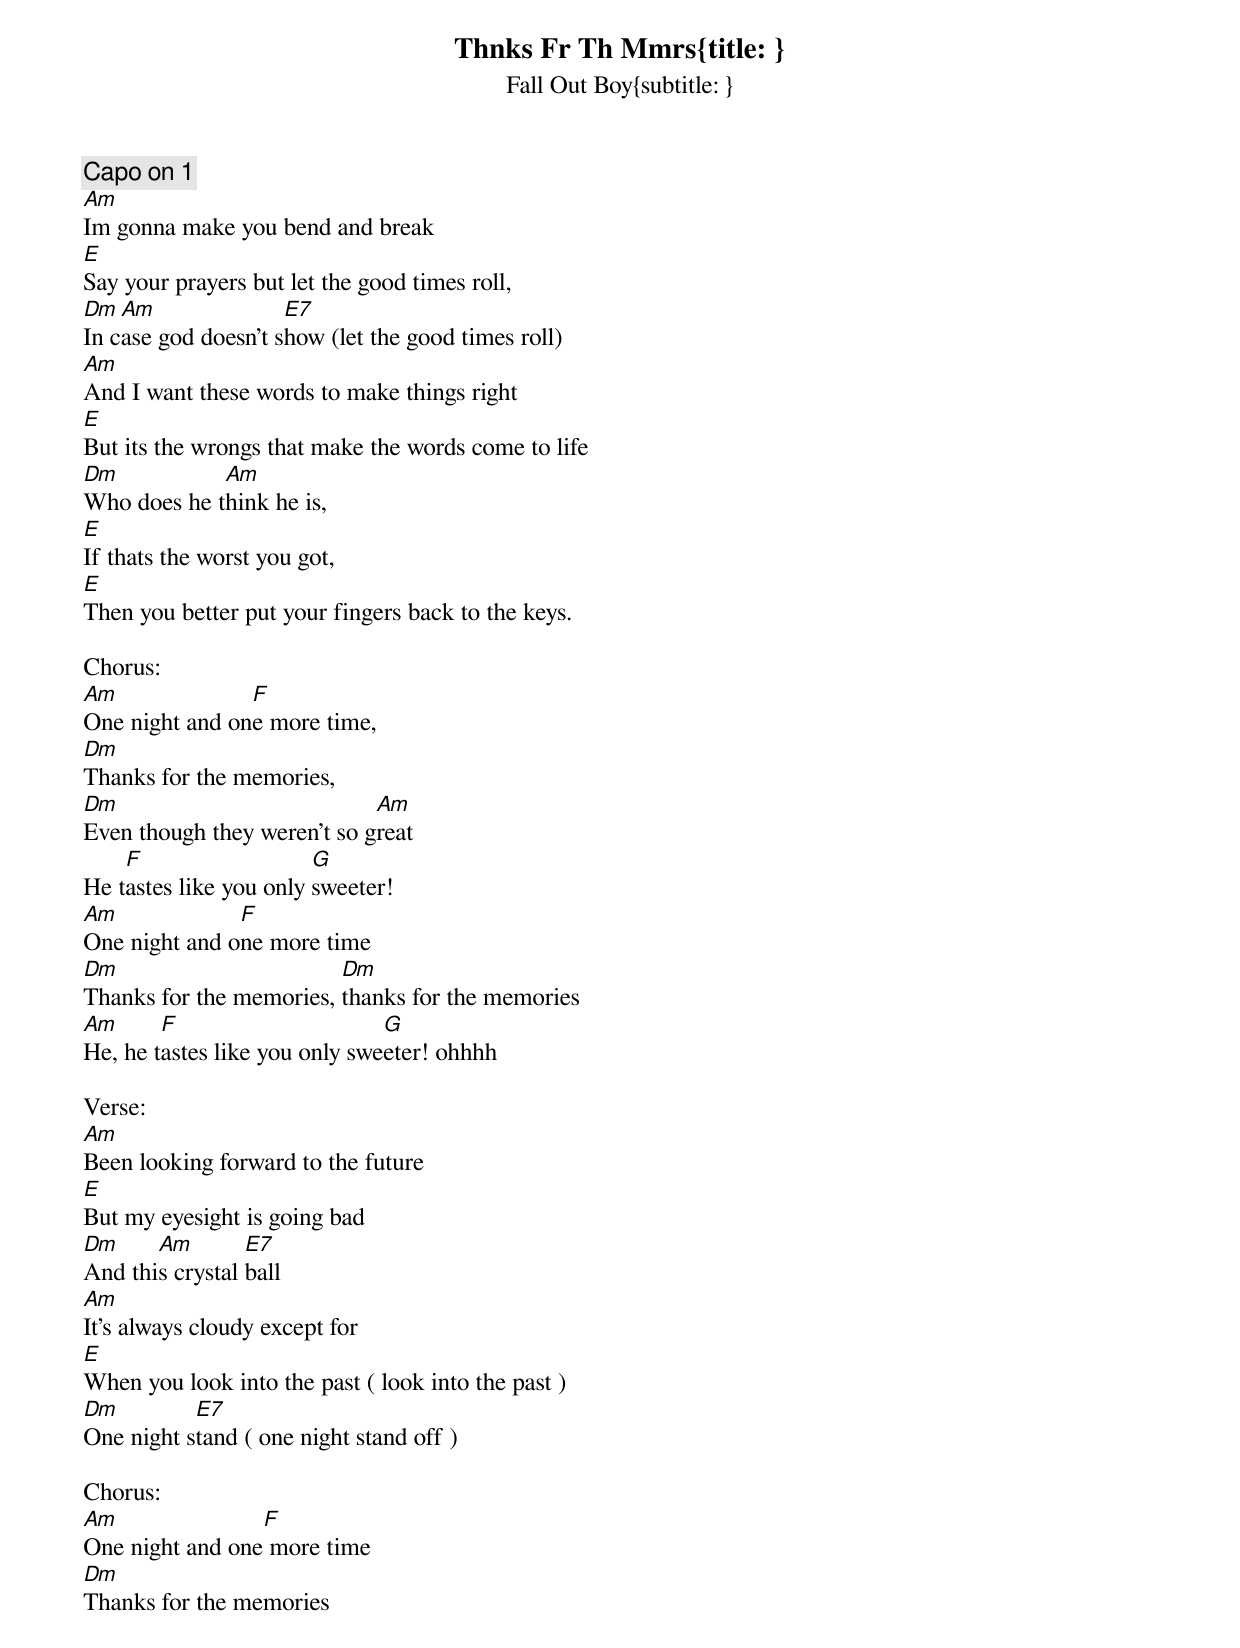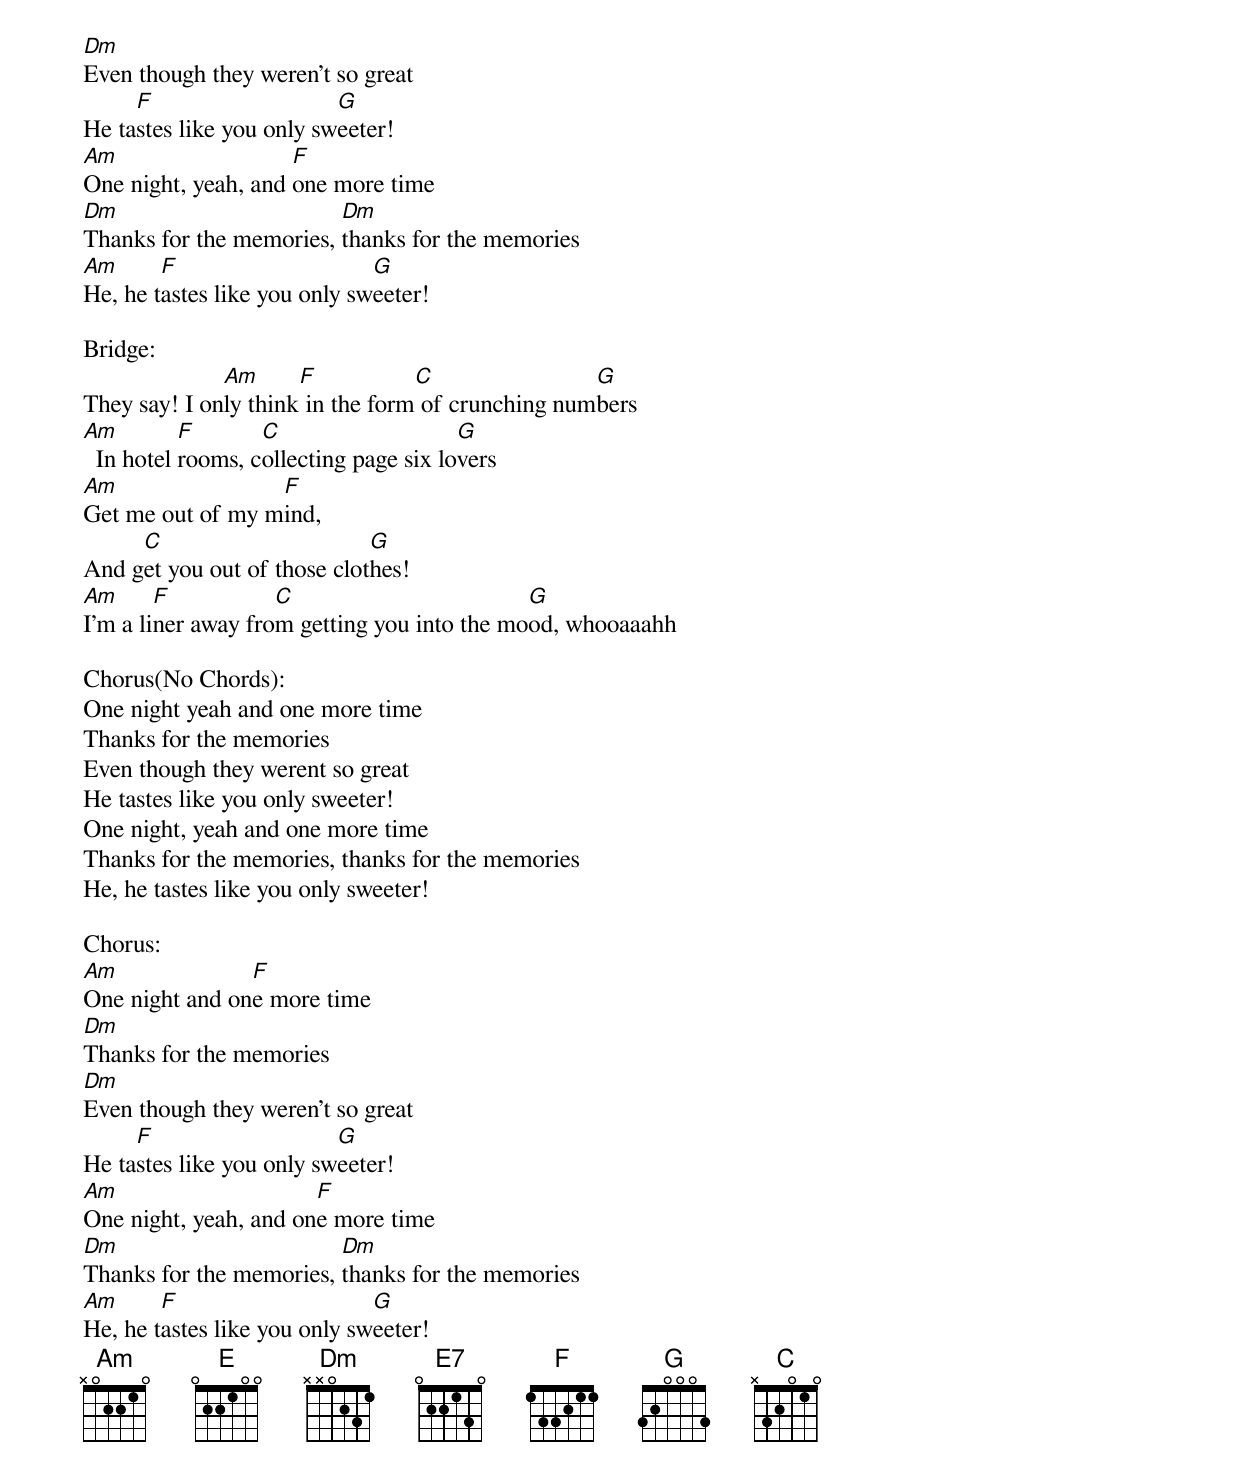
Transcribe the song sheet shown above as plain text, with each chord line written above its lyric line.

Thnks Fr Th Mmrs{title: }
Fall Out Boy{subtitle: }

Capo on 1
Am
Im gonna make you bend and break
E
Say your prayers but let the good times roll,
Dm  Am               E7
In case god doesn't show (let the good times roll)
Am
And I want these words to make things right
E
But its the wrongs that make the words come to life
Dm           Am
Who does he think he is,
E
If thats the worst you got,
E
Then you better put your fingers back to the keys.

Chorus:
Am              F
One night and one more time,
Dm
Thanks for the memories,
Dm                           Am
Even though they weren't so great
    F                   G
He tastes like you only sweeter!
Am             F
One night and one more time
Dm                       Dm
Thanks for the memories, thanks for the memories
Am      F                      G
He, he tastes like you only sweeter! ohhhh

Verse:
Am
Been looking forward to the future
E
But my eyesight is going bad
Dm     Am        E7
And this crystal ball
Am
It's always cloudy except for
E
When you look into the past ( look into the past )
Dm         E7
One night stand ( one night stand off )

Chorus:
Am               F
One night and one more time
Dm
Thanks for the memories
Dm
Even though they weren't so great
     F                    G
He tastes like you only sweeter!
Am                   F
One night, yeah, and one more time
Dm                       Dm
Thanks for the memories, thanks for the memories
Am      F                     G
He, he tastes like you only sweeter!

Bridge:
              Am      F           C                G
They say! I only think in the form of crunching numbers
Am         F       C                    G
  In hotel rooms, collecting page six lovers
Am                F
Get me out of my mind,
     C                       G
And get you out of those clothes!
Am      F           C                        G
I'm a liner away from getting you into the mood, whooaaahh

Chorus(No Chords):
One night yeah and one more time
Thanks for the memories
Even though they werent so great
He tastes like you only sweeter!
One night, yeah and one more time
Thanks for the memories, thanks for the memories
He, he tastes like you only sweeter!

Chorus:
Am              F
One night and one more time
Dm
Thanks for the memories
Dm
Even though they weren't so great
     F                    G
He tastes like you only sweeter!
Am                     F
One night, yeah, and one more time
Dm                       Dm
Thanks for the memories, thanks for the memories
Am      F                     G
He, he tastes like you only sweeter!
